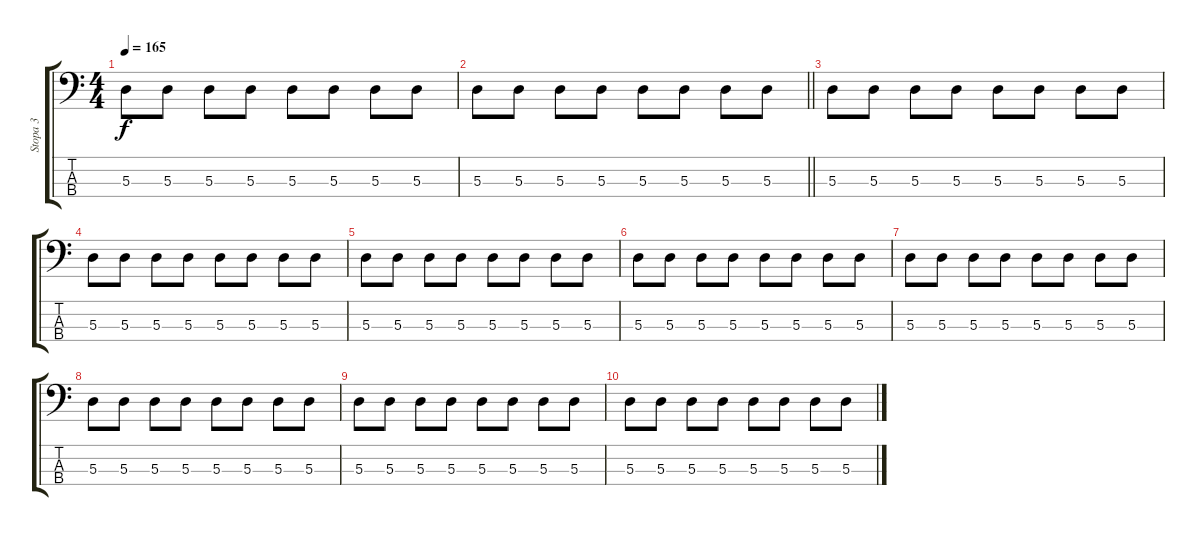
\track ("Stopa 3" "Stopa 3") {instrument synthbass1}
\staff {score tabs}
\tuning (G2 D2 A1 E1) {hide}
\ts (4 4)
\tempo 165
\clef f4
\ks c
5.3.8{dy f} 5.3.8 5.3.8 5.3.8 5.3.8 5.3.8 5.3.8 5.3.8 |
\barLineRight lightlight
5.3.8 5.3.8 5.3.8 5.3.8 5.3.8 5.3.8 5.3.8 5.3.8 |
\section ("" "")
5.3.8 5.3.8 5.3.8 5.3.8 5.3.8 5.3.8 5.3.8 5.3.8 |
5.3.8 5.3.8 5.3.8 5.3.8 5.3.8 5.3.8 5.3.8 5.3.8 |
5.3.8 5.3.8 5.3.8 5.3.8 5.3.8 5.3.8 5.3.8 5.3.8 |
5.3.8 5.3.8 5.3.8 5.3.8 5.3.8 5.3.8 5.3.8 5.3.8 |
5.3.8 5.3.8 5.3.8 5.3.8 5.3.8 5.3.8 5.3.8 5.3.8 |
5.3.8 5.3.8 5.3.8 5.3.8 5.3.8 5.3.8 5.3.8 5.3.8 |
5.3.8 5.3.8 5.3.8 5.3.8 5.3.8 5.3.8 5.3.8 5.3.8 |
5.3.8 5.3.8 5.3.8 5.3.8 5.3.8 5.3.8 5.3.8 5.3.8
